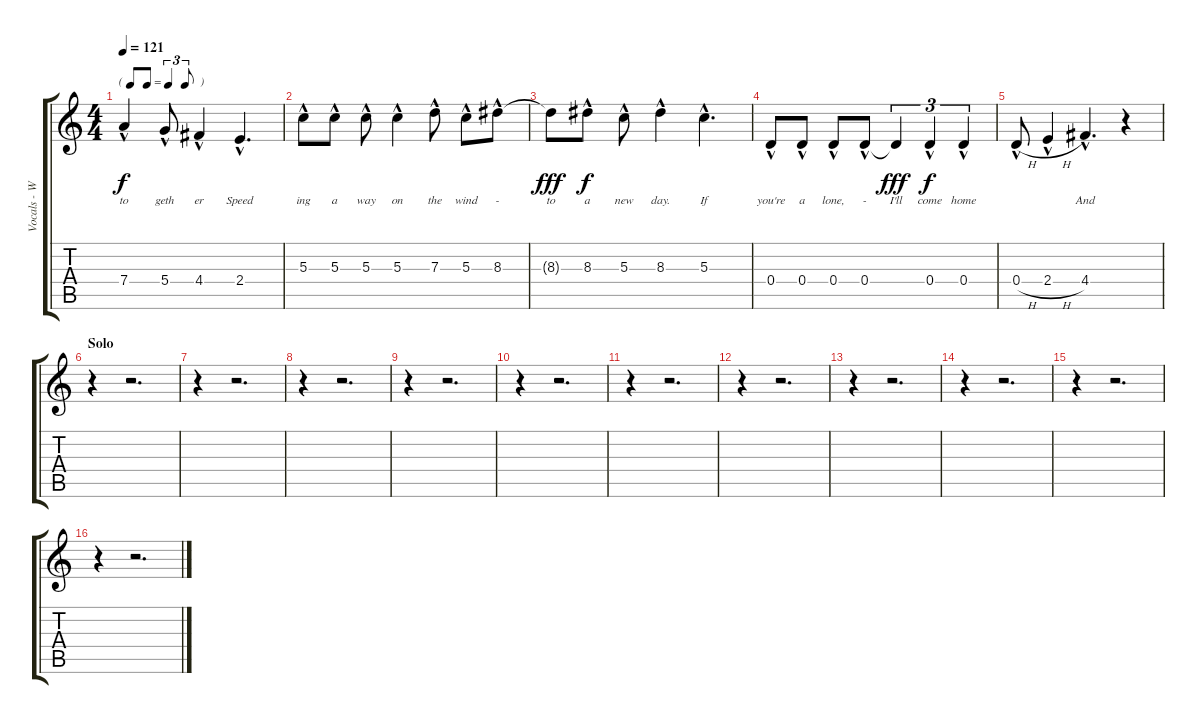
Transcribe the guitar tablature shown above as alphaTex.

\track ("Vocals - Waters" "Vocals - W") {instrument acousticguitarsteel}
\staff {score tabs}
\tuning (E4 B3 G3 D3 A2 E2) {hide}
\ts (4 4)
\tf triplet8th
\tempo 121
\clef g2
\ks c
7.4{hac}.4{lyrics (0 "to") lyrics (1 "") lyrics (2 "") lyrics (3 "") lyrics (4 "") dy f} 5.4{hac}.8{lyrics (0 "geth") lyrics (1 "") lyrics (2 "") lyrics (3 "") lyrics (4 "")} 4.4{hac}.4{lyrics (0 "er") lyrics (1 "") lyrics (2 "") lyrics (3 "") lyrics (4 "")} 2.4{hac}.4{d lyrics (0 "Speed") lyrics (1 "") lyrics (2 "") lyrics (3 "") lyrics (4 "")} |
5.3{hac}.8{lyrics (0 "ing") lyrics (1 "") lyrics (2 "") lyrics (3 "") lyrics (4 "")} 5.3{hac}.8{lyrics (0 "a") lyrics (1 "") lyrics (2 "") lyrics (3 "") lyrics (4 "")} 5.3{hac}.8{lyrics (0 "way") lyrics (1 "") lyrics (2 "") lyrics (3 "") lyrics (4 "")} 5.3{hac}.4{lyrics (0 "on") lyrics (1 "") lyrics (2 "") lyrics (3 "") lyrics (4 "")} 7.3{hac}.8{lyrics (0 "the") lyrics (1 "") lyrics (2 "") lyrics (3 "") lyrics (4 "")} 5.3{hac}.8{lyrics (0 "wind") lyrics (1 "") lyrics (2 "") lyrics (3 "") lyrics (4 "")} 8.3{hac}.8{lyrics (0 "-") lyrics (1 "") lyrics (2 "") lyrics (3 "") lyrics (4 "")} |
8.3{t}.8{lyrics (0 "to") lyrics (1 "") lyrics (2 "") lyrics (3 "") lyrics (4 "") dy fff} 8.3{hac}.8{lyrics (0 "a") lyrics (1 "") lyrics (2 "") lyrics (3 "") lyrics (4 "") dy f} 5.3{hac}.8{lyrics (0 "new") lyrics (1 "") lyrics (2 "") lyrics (3 "") lyrics (4 "")} 8.3{hac}.4{lyrics (0 "day.") lyrics (1 "") lyrics (2 "") lyrics (3 "") lyrics (4 "")} 5.3{hac}.4{d lyrics (0 "If") lyrics (1 "") lyrics (2 "") lyrics (3 "") lyrics (4 "")} |
0.4{hac}.8{lyrics (0 "you're") lyrics (1 "") lyrics (2 "") lyrics (3 "") lyrics (4 "")} 0.4{hac}.8{lyrics (0 "a") lyrics (1 "") lyrics (2 "") lyrics (3 "") lyrics (4 "")} 0.4{hac}.8{lyrics (0 "lone,") lyrics (1 "") lyrics (2 "") lyrics (3 "") lyrics (4 "")} 0.4{hac}.8{lyrics (0 "-") lyrics (1 "") lyrics (2 "") lyrics (3 "") lyrics (4 "")} 0.4{t}.4{tu (3 2) lyrics (0 "I'll") lyrics (1 "") lyrics (2 "") lyrics (3 "") lyrics (4 "") dy fff} 0.4{hac}.4{tu (3 2) lyrics (0 "come") lyrics (1 "") lyrics (2 "") lyrics (3 "") lyrics (4 "") dy f} 0.4{hac}.4{tu (3 2) lyrics (0 "home") lyrics (1 "") lyrics (2 "") lyrics (3 "") lyrics (4 "")} |
0.4{h hac}.8{lyrics (0 "") lyrics (1 "") lyrics (2 "") lyrics (3 "") lyrics (4 "")} 2.4{h hac}.4{lyrics (0 "") lyrics (1 "") lyrics (2 "") lyrics (3 "") lyrics (4 "")} 4.4{hac}.4{d lyrics (0 "And") lyrics (1 "") lyrics (2 "") lyrics (3 "") lyrics (4 "")} r.4 |
\section ("" "Solo")
r.4 r.2{d} |
r.4 r.2{d} |
r.4 r.2{d} |
r.4 r.2{d} |
r.4 r.2{d} |
r.4 r.2{d} |
r.4 r.2{d} |
r.4 r.2{d} |
r.4 r.2{d} |
r.4 r.2{d} |
r.4 r.2{d}
